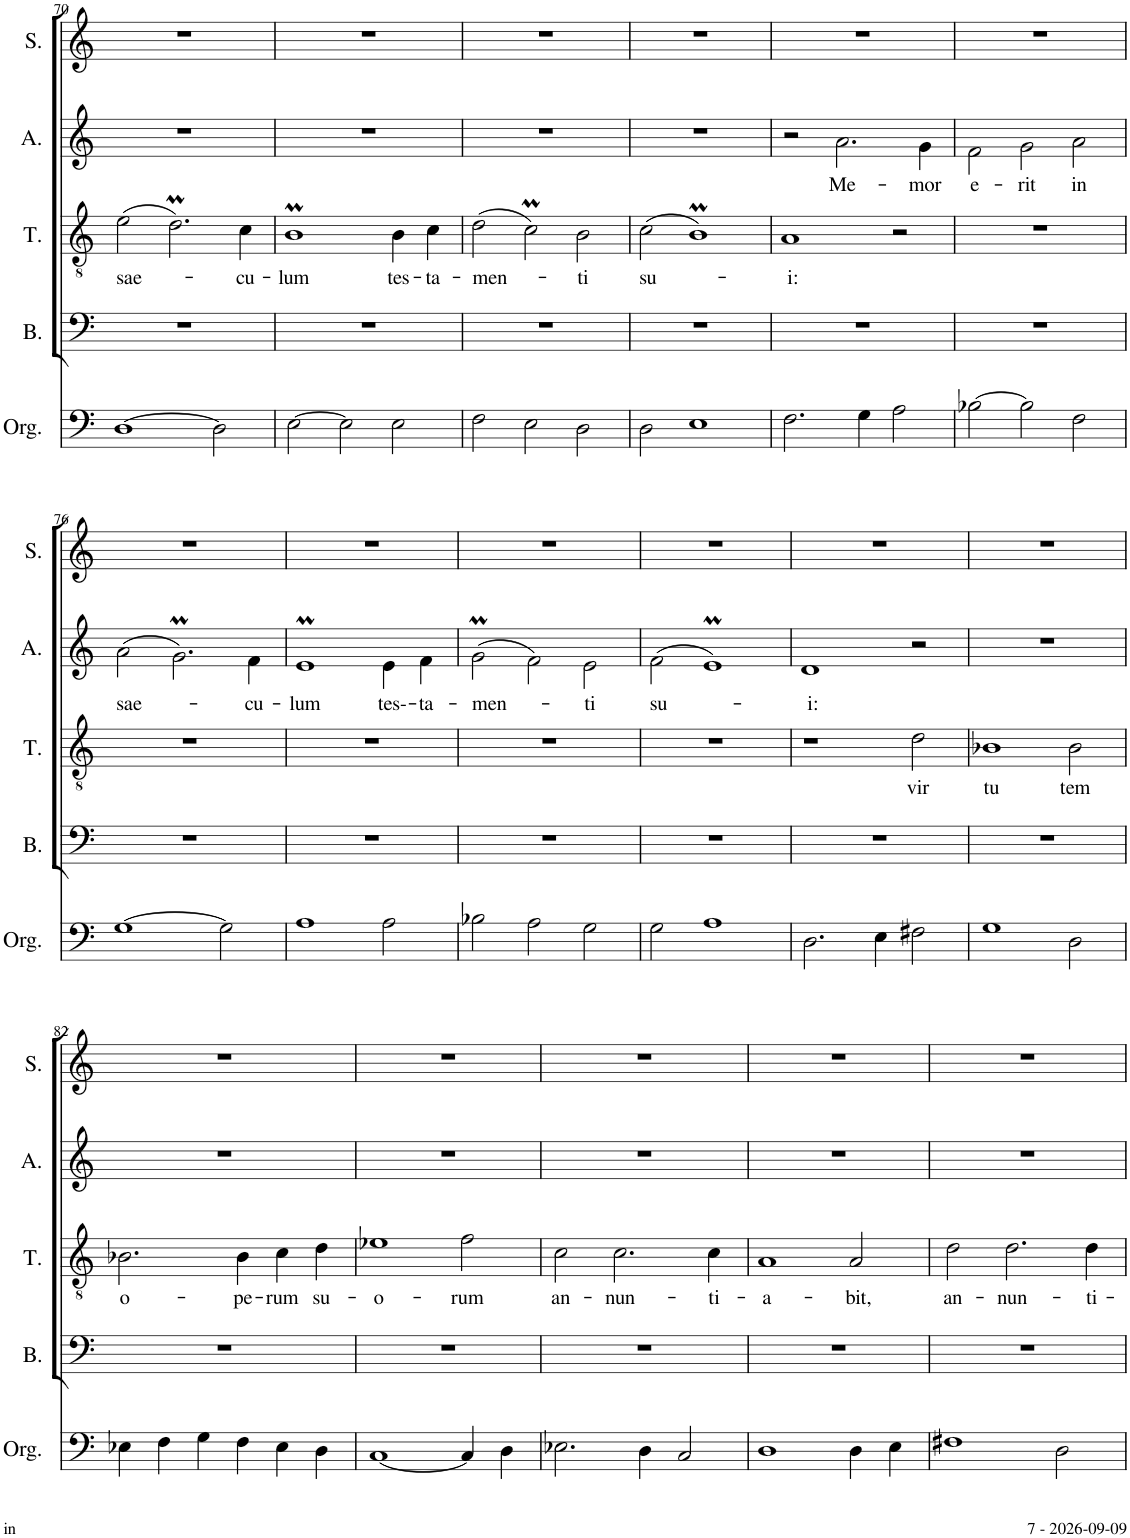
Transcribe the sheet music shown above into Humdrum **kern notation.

**kern	**kern	**kern	**text	**kern	**text	**kern
*part5	*part4	*part3	*part3	*part2	*part2	*part1
*staff5	*staff4	*staff3	*staff3	*staff2	*staff2	*staff1
*I"Orgue	*I"Basse	*I"Ténor	*	*I"Alto	*	*I"Soprano
*I'Org.	*I'B.	*I'T.	*	*I'A.	*	*I'S.
!!LO:PB:g=z
*clefF4	*clefF4	*clefGv2	*	*clefG2	*	*clefG2
*k[]	*k[]	*k[]	*	*k[]	*	*k[]
*M3/2	*M3/2	*M3/2	*	*M3/2	*	*M3/2
=70	=70	=70	=70	=70	=70	=70
!	!	!	!LO:LY:b	!	!	!
[1D	1.r	(2e\	sae-	1.r	.	1.r
.	.	2.dM\)	.	.	.	.
2D\]	.	.	.	.	.	.
!	!	!	!LO:LY:b	!	!	!
.	.	4c\	-cu-	.	.	.
=71	=71	=71	=71	=71	=71	=71
!	!	!	!LO:LY:b	!	!	!
[2E\	1.r	1Bm	-lum	1.r	.	1.r
2E\]	.	.	.	.	.	.
!	!	!	!LO:LY:b	!	!	!
2E\	.	4B\	tes-	.	.	.
!	!	!	!LO:LY:b	!	!	!
.	.	4c\	-ta-	.	.	.
=72	=72	=72	=72	=72	=72	=72
!	!	!	!LO:LY:b	!	!	!
2F\	1.r	(2d\	-men-	1.r	.	1.r
2E\	.	2cM\)	.	.	.	.
!	!	!	!LO:LY:b	!	!	!
2D\	.	2B\	-ti	.	.	.
=73	=73	=73	=73	=73	=73	=73
!	!	!	!LO:LY:b	!	!	!
2D\	1.r	(2c\	su-	1.r	.	1.r
1E	.	1Bm)	.	.	.	.
=74	=74	=74	=74	=74	=74	=74
!	!	!	!LO:LY:b	!	!	!
2.F\	1.r	1A	-i:	2r	.	1.r
!	!	!	!	!	!LO:LY:b	!
.	.	.	.	2.a\	Me-	.
4G\	.	.	.	.	.	.
2A\	.	2r	.	.	.	.
!	!	!	!	!	!LO:LY:b	!
.	.	.	.	4g\	-mor	.
=75	=75	=75	=75	=75	=75	=75
!	!	!	!	!	!LO:LY:b	!
[2B-X\	1.r	1.r	.	2f\	e-	1.r
!	!	!	!	!	!LO:LY:b	!
2B-\]	.	.	.	2g\	-rit	.
!	!	!	!	!	!LO:LY:b	!
2F\	.	.	.	2a\	in	.
!!LO:LB:g=z
=76	=76	=76	=76	=76	=76	=76
!	!	!	!	!	!LO:LY:b	!
[1G	1.r	1.r	.	(2a\	sae-	1.r
.	.	.	.	2.gM\)	.	.
2G\]	.	.	.	.	.	.
!	!	!	!	!	!LO:LY:b	!
.	.	.	.	4f\	-cu-	.
=77	=77	=77	=77	=77	=77	=77
!	!	!	!	!	!LO:LY:b	!
1A	1.r	1.r	.	1em	-lum	1.r
!	!	!	!	!	!LO:LY:b	!
2A\	.	.	.	4e\	tes--	.
!	!	!	!	!	!LO:LY:b	!
.	.	.	.	4f\	-ta-	.
=78	=78	=78	=78	=78	=78	=78
!	!	!	!	!	!LO:LY:b	!
2B-X\	1.r	1.r	.	(2gM\	-men-	1.r
2A\	.	.	.	2f\)	.	.
!	!	!	!	!	!LO:LY:b	!
2G\	.	.	.	2e\	-ti	.
=79	=79	=79	=79	=79	=79	=79
!	!	!	!	!	!LO:LY:b	!
2G\	1.r	1.r	.	(2f\	su-	1.r
1A	.	.	.	1em)	.	.
=80	=80	=80	=80	=80	=80	=80
!	!	!	!	!	!LO:LY:b	!
2.D\	1.r	1r	.	1d	-i:	1.r
4E\	.	.	.	.	.	.
!	!	!	!LO:LY:b	!	!	!
2F#X\	.	2d\	vir	2r	.	.
=81	=81	=81	=81	=81	=81	=81
!	!	!	!LO:LY:b	!	!	!
1G	1.r	1B-X	tu	1.r	.	1.r
!	!	!	!LO:LY:b	!	!	!
2D\	.	2B-\	tem	.	.	.
!!LO:LB:g=z
=82	=82	=82	=82	=82	=82	=82
!	!	!	!LO:LY:b	!	!	!
4E-X\	1.r	2.B-X\	o-	1.r	.	1.r
4F\	.	.	.	.	.	.
4G\	.	.	.	.	.	.
!	!	!	!LO:LY:b	!	!	!
4F\	.	4B-\	-pe-	.	.	.
!	!	!	!LO:LY:b	!	!	!
4E-\	.	4c\	-rum	.	.	.
!	!	!	!LO:LY:b	!	!	!
4D\	.	4d\	su-	.	.	.
=83	=83	=83	=83	=83	=83	=83
!	!	!	!LO:LY:b	!	!	!
[1C	1.r	1e-X	-o-	1.r	.	1.r
!	!	!	!LO:LY:b	!	!	!
4C/]	.	2f\	-rum	.	.	.
4D\	.	.	.	.	.	.
=84	=84	=84	=84	=84	=84	=84
!	!	!	!LO:LY:b	!	!	!
2.E-X\	1.r	2c\	an-	1.r	.	1.r
!	!	!	!LO:LY:b	!	!	!
.	.	2.c\	-nun-	.	.	.
4D\	.	.	.	.	.	.
2C/	.	.	.	.	.	.
!	!	!	!LO:LY:b	!	!	!
.	.	4c\	-ti-	.	.	.
=85	=85	=85	=85	=85	=85	=85
!	!	!	!LO:LY:b	!	!	!
1D	1.r	1A	-a-	1.r	.	1.r
!	!	!	!LO:LY:b	!	!	!
4D\	.	2A/	-bit,	.	.	.
4E\	.	.	.	.	.	.
=86	=86	=86	=86	=86	=86	=86
!	!	!	!LO:LY:b	!	!	!
1F#X	1.r	2d\	an-	1.r	.	1.r
!	!	!	!LO:LY:b	!	!	!
.	.	2.d\	-nun-	.	.	.
2D\	.	.	.	.	.	.
!	!	!	!LO:LY:b	!	!	!
.	.	4d\	-ti-	.	.	.
=	=	=	=	=	=	=
*-	*-	*-	*-	*-	*-	*-
